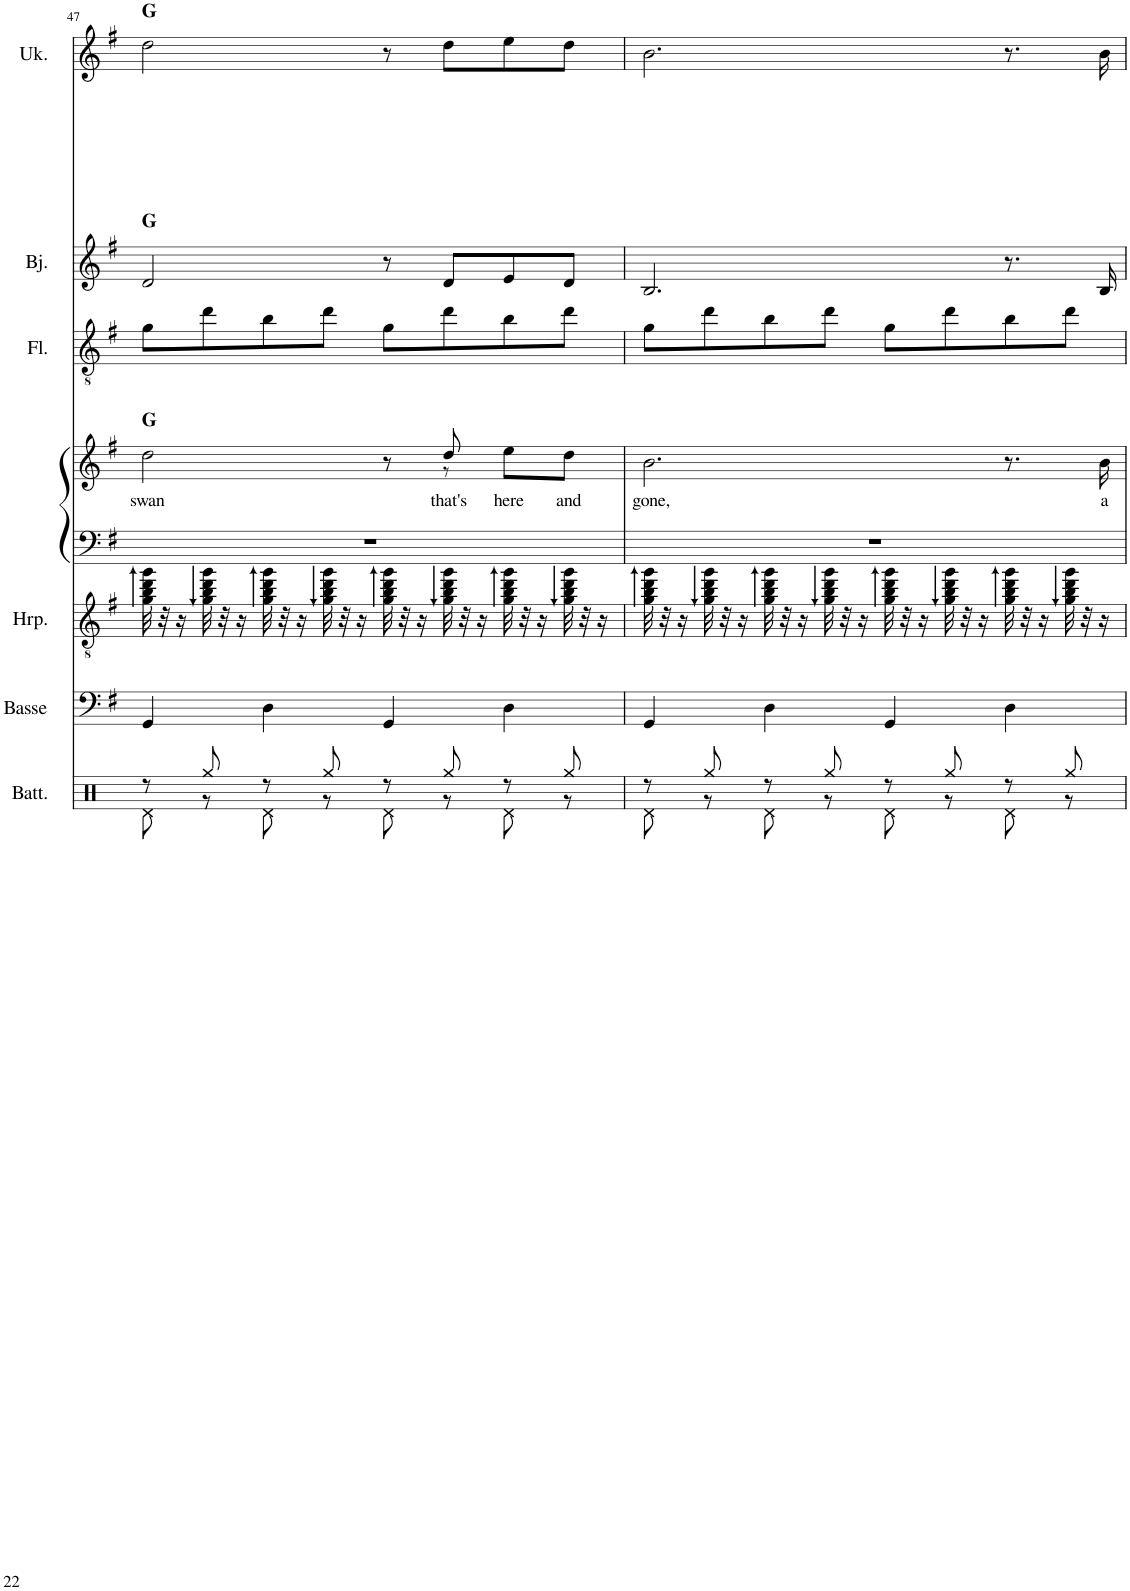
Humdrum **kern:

**kern	**kern	**kern	**kern	**kern	**text	**harte	**kern	**kern	**harte	**kern	**harte
*part7	*part6	*part5	*part4	*part4	*part4	*part4	*part3	*part2	*part2	*part1	*part1
*staff8	*staff7	*staff6	*staff5	*staff4	*staff4	*	*staff3	*staff2	*	*staff1	*
*I"Batterie	*I"Basse acoustique	*I"Guitare classique	*I"Piano-chant	*	*	*	*I"Banjo	*I"Flûte	*	*I"Piccolo	*
*I'Batt.	*I'Basse	*I'Guit.	*I'Pno	*	*	*	*I'Bj.	*I'Fl.	*	*I'Picc	*
!!LO:PB:g=z
*clefX	*clefF4	*clefGv2	*clefF4	*clefG2	*	*	*clefGv2	*clefG2	*	*clefG2	*
*	*Trd7c12	*	*	*	*	*	*	*	*	*Trd-7c-12	*
*k[f#]	*k[f#]	*k[f#]	*k[f#]	*k[f#]	*	*	*k[f#]	*k[f#]	*	*k[f#]	*
*M4/4	*M4/4	*M4/4	*M4/4	*M4/4	*	*	*M4/4	*M4/4	*	*M4/4	*
=47	=47	=47	=47	=47	=47	=47	=47	=47	=47	=47	=47
*^	*	*	*	*	*	*	*	*	*	*	*
!	!	!	!	!	!	!LO:LY:b	!	!	!	!	!	!
*	*	*	*	*	*^	*	*	*	*	*	*	*
8r	8Rd\	4GG/	32g\ 32b\ 32dd\ 32gg\	1r	2dd\	8ryy	swan	G:maj	8g\L	2d/	G:maj	2dd\	G:maj
.	.	.	32r	.	.	.	.	.	.	.	.	.	.
.	.	.	16r	.	.	.	.	.	.	.	.	.	.
*	*	*	*	*	*v	*v	*	*	*	*	*	*	*
8Rgg/	8r	.	32g\ 32b\ 32dd\ 32gg\	.	.	.	.	8dd\	.	.	.	.
.	.	.	32r	.	.	.	.	.	.	.	.	.
.	.	.	16r	.	.	.	.	.	.	.	.	.
8r	8Rd\	4D\	32g\ 32b\ 32dd\ 32gg\	.	.	.	.	8b\	.	.	.	.
.	.	.	32r	.	.	.	.	.	.	.	.	.
.	.	.	16r	.	.	.	.	.	.	.	.	.
8Rgg/	8r	.	32g\ 32b\ 32dd\ 32gg\	.	.	.	.	8dd\J	.	.	.	.
.	.	.	32r	.	.	.	.	.	.	.	.	.
.	.	.	16r	.	.	.	.	.	.	.	.	.
8r	8Rd\	4GG/	32g\ 32b\ 32dd\ 32gg\	.	8r	.	.	8g\L	8r	.	8r	.
.	.	.	32r	.	.	.	.	.	.	.	.	.
.	.	.	16r	.	.	.	.	.	.	.	.	.
!	!	!	!	!	!	!LO:LY:b	!	!	!	!	!	!
*	*	*	*	*	*^	*	*	*	*	*	*	*
8Rgg/	8r	.	32g\ 32b\ 32dd\ 32gg\	.	8dd/	8r	that's	.	8dd\	8d/L	.	8dd\L	.
.	.	.	32r	.	.	.	.	.	.	.	.	.	.
.	.	.	16r	.	.	.	.	.	.	.	.	.	.
!	!	!	!	!	!	!	!LO:LY:b	!	!	!	!	!	!
8r	8Rd\	4D\	32g\ 32b\ 32dd\ 32gg\	.	8ee\L	4ryy	here	.	8b\	8e/	.	8ee\	.
.	.	.	32r	.	.	.	.	.	.	.	.	.	.
.	.	.	16r	.	.	.	.	.	.	.	.	.	.
!	!	!	!	!	!	!	!LO:LY:b	!	!	!	!	!	!
8Rgg/	8r	.	32g\ 32b\ 32dd\ 32gg\	.	8dd\J	.	and	.	8dd\J	8d/J	.	8dd\J	.
.	.	.	32r	.	.	.	.	.	.	.	.	.	.
.	.	.	16r	.	.	.	.	.	.	.	.	.	.
*	*	*	*	*	*v	*v	*	*	*	*	*	*	*
=48	=48	=48	=48	=48	=48	=48	=48	=48	=48	=48	=48	=48
!	!	!	!	!	!	!LO:LY:b	!	!	!	!	!	!
8r	8Rd\	4GG/	32g\ 32b\ 32dd\ 32gg\	1r	2.b\	gone,	.	8g\L	2.B/	.	2.b\	.
.	.	.	32r	.	.	.	.	.	.	.	.	.
.	.	.	16r	.	.	.	.	.	.	.	.	.
8Rgg/	8r	.	32g\ 32b\ 32dd\ 32gg\	.	.	.	.	8dd\	.	.	.	.
.	.	.	32r	.	.	.	.	.	.	.	.	.
.	.	.	16r	.	.	.	.	.	.	.	.	.
8r	8Rd\	4D\	32g\ 32b\ 32dd\ 32gg\	.	.	.	.	8b\	.	.	.	.
.	.	.	32r	.	.	.	.	.	.	.	.	.
.	.	.	16r	.	.	.	.	.	.	.	.	.
8Rgg/	8r	.	32g\ 32b\ 32dd\ 32gg\	.	.	.	.	8dd\J	.	.	.	.
.	.	.	32r	.	.	.	.	.	.	.	.	.
.	.	.	16r	.	.	.	.	.	.	.	.	.
8r	8Rd\	4GG/	32g\ 32b\ 32dd\ 32gg\	.	.	.	.	8g\L	.	.	.	.
.	.	.	32r	.	.	.	.	.	.	.	.	.
.	.	.	16r	.	.	.	.	.	.	.	.	.
8Rgg/	8r	.	32g\ 32b\ 32dd\ 32gg\	.	.	.	.	8dd\	.	.	.	.
.	.	.	32r	.	.	.	.	.	.	.	.	.
.	.	.	16r	.	.	.	.	.	.	.	.	.
8r	8Rd\	4D\	32g\ 32b\ 32dd\ 32gg\	.	8.r	.	.	8b\	8.r	.	8.r	.
.	.	.	32r	.	.	.	.	.	.	.	.	.
.	.	.	16r	.	.	.	.	.	.	.	.	.
8Rgg/	8r	.	32g\ 32b\ 32dd\ 32gg\	.	.	.	.	8dd\J	.	.	.	.
.	.	.	32r	.	.	.	.	.	.	.	.	.
!	!	!	!	!	!	!LO:LY:b	!	!	!	!	!	!
.	.	.	16r	.	16b\	a	.	.	16B/	.	16b\	.
*v	*v	*	*	*	*	*	*	*	*	*	*	*
=	=	=	=	=	=	=	=	=	=	=	=
*-	*-	*-	*-	*-	*-	*-	*-	*-	*-	*-	*-
